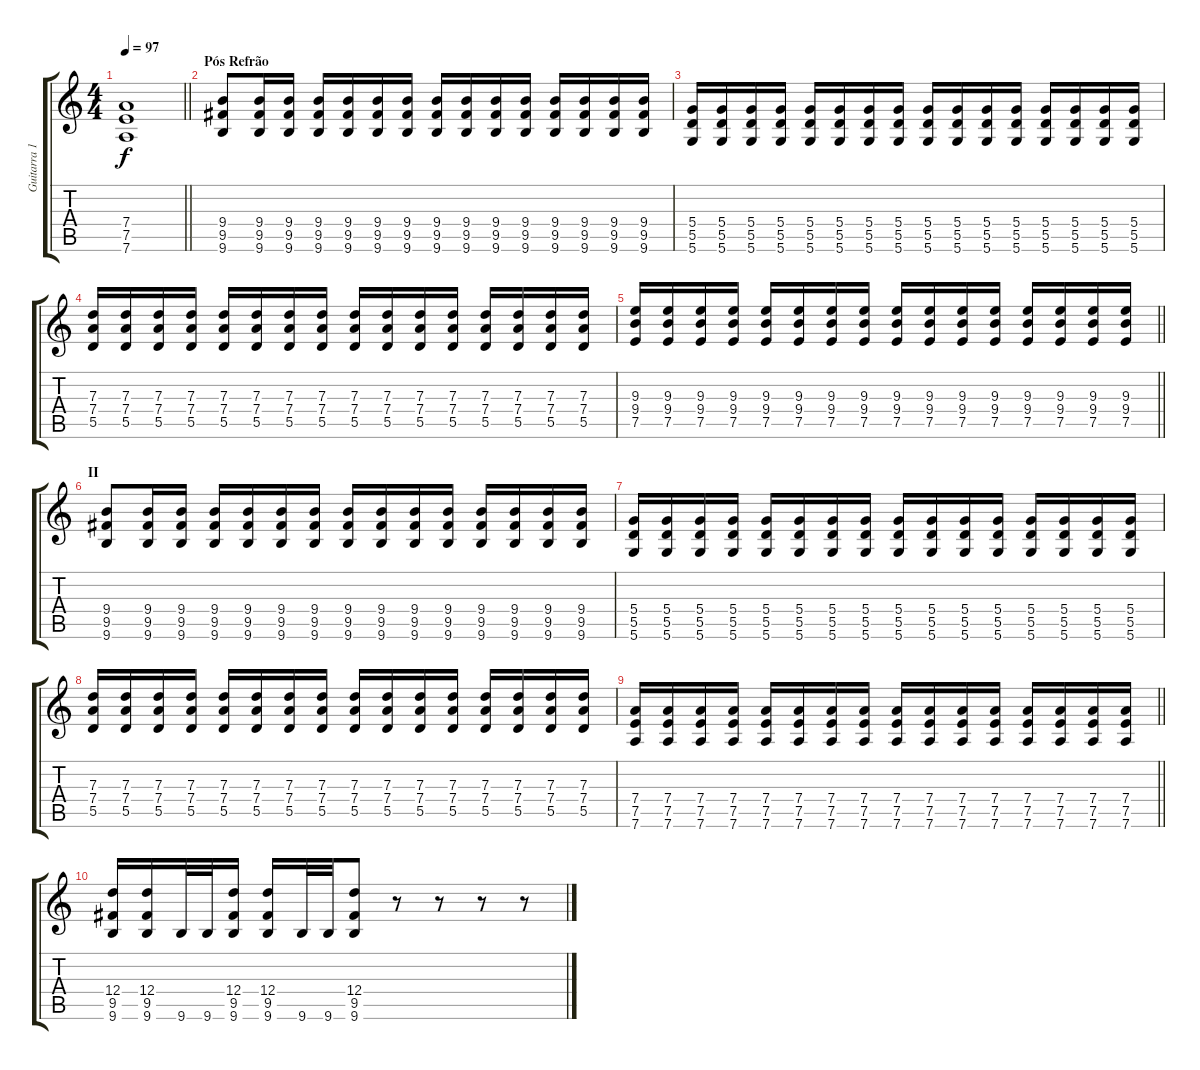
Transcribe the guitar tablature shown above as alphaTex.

\track ("Guitarra 1" "Guitarra 1") {instrument distortionguitar}
\staff {score tabs}
\tuning (E4 B3 G3 D3 A2 D2) {hide}
\ts (4 4)
\tempo 97
\clef g2
\barLineRight lightlight
\ks c
(7.4 7.5 7.6).1{dy f} |
\section ("" "Pós Refrão")
(9.4 9.5 9.6).8 (9.4 9.5 9.6).16 (9.4 9.5 9.6).16 (9.4 9.5 9.6).16 (9.4 9.5 9.6).16 (9.4 9.5 9.6).16 (9.4 9.5 9.6).16 (9.4 9.5 9.6).16 (9.4 9.5 9.6).16 (9.4 9.5 9.6).16 (9.4 9.5 9.6).16 (9.4 9.5 9.6).16 (9.4 9.5 9.6).16 (9.4 9.5 9.6).16 (9.4 9.5 9.6).16 |
(5.4 5.5 5.6).16 (5.4 5.5 5.6).16 (5.4 5.5 5.6).16 (5.4 5.5 5.6).16 (5.4 5.5 5.6).16 (5.4 5.5 5.6).16 (5.4 5.5 5.6).16 (5.4 5.5 5.6).16 (5.4 5.5 5.6).16 (5.4 5.5 5.6).16 (5.4 5.5 5.6).16 (5.4 5.5 5.6).16 (5.4 5.5 5.6).16 (5.4 5.5 5.6).16 (5.4 5.5 5.6).16 (5.4 5.5 5.6).16 |
(7.3 7.4 5.5).16 (7.3 7.4 5.5).16 (7.3 7.4 5.5).16 (7.3 7.4 5.5).16 (7.3 7.4 5.5).16 (7.3 7.4 5.5).16 (7.3 7.4 5.5).16 (7.3 7.4 5.5).16 (7.3 7.4 5.5).16 (7.3 7.4 5.5).16 (7.3 7.4 5.5).16 (7.3 7.4 5.5).16 (7.3 7.4 5.5).16 (7.3 7.4 5.5).16 (7.3 7.4 5.5).16 (7.3 7.4 5.5).16 |
\barLineRight lightlight
(9.3 9.4 7.5).16 (9.3 9.4 7.5).16 (9.3 9.4 7.5).16 (9.3 9.4 7.5).16 (9.3 9.4 7.5).16 (9.3 9.4 7.5).16 (9.3 9.4 7.5).16 (9.3 9.4 7.5).16 (9.3 9.4 7.5).16 (9.3 9.4 7.5).16 (9.3 9.4 7.5).16 (9.3 9.4 7.5).16 (9.3 9.4 7.5).16 (9.3 9.4 7.5).16 (9.3 9.4 7.5).16 (9.3 9.4 7.5).16 |
\section ("" "II")
(9.4 9.5 9.6).8 (9.4 9.5 9.6).16 (9.4 9.5 9.6).16 (9.4 9.5 9.6).16 (9.4 9.5 9.6).16 (9.4 9.5 9.6).16 (9.4 9.5 9.6).16 (9.4 9.5 9.6).16 (9.4 9.5 9.6).16 (9.4 9.5 9.6).16 (9.4 9.5 9.6).16 (9.4 9.5 9.6).16 (9.4 9.5 9.6).16 (9.4 9.5 9.6).16 (9.4 9.5 9.6).16 |
(5.4 5.5 5.6).16 (5.4 5.5 5.6).16 (5.4 5.5 5.6).16 (5.4 5.5 5.6).16 (5.4 5.5 5.6).16 (5.4 5.5 5.6).16 (5.4 5.5 5.6).16 (5.4 5.5 5.6).16 (5.4 5.5 5.6).16 (5.4 5.5 5.6).16 (5.4 5.5 5.6).16 (5.4 5.5 5.6).16 (5.4 5.5 5.6).16 (5.4 5.5 5.6).16 (5.4 5.5 5.6).16 (5.4 5.5 5.6).16 |
(7.3 7.4 5.5).16 (7.3 7.4 5.5).16 (7.3 7.4 5.5).16 (7.3 7.4 5.5).16 (7.3 7.4 5.5).16 (7.3 7.4 5.5).16 (7.3 7.4 5.5).16 (7.3 7.4 5.5).16 (7.3 7.4 5.5).16 (7.3 7.4 5.5).16 (7.3 7.4 5.5).16 (7.3 7.4 5.5).16 (7.3 7.4 5.5).16 (7.3 7.4 5.5).16 (7.3 7.4 5.5).16 (7.3 7.4 5.5).16 |
\barLineRight lightlight
(7.4 7.5 7.6).16 (7.4 7.5 7.6).16 (7.4 7.5 7.6).16 (7.4 7.5 7.6).16 (7.4 7.5 7.6).16 (7.4 7.5 7.6).16 (7.4 7.5 7.6).16 (7.4 7.5 7.6).16 (7.4 7.5 7.6).16 (7.4 7.5 7.6).16 (7.4 7.5 7.6).16 (7.4 7.5 7.6).16 (7.4 7.5 7.6).16 (7.4 7.5 7.6).16 (7.4 7.5 7.6).16 (7.4 7.5 7.6).16 |
(12.4 9.5 9.6).16 (12.4 9.5 9.6).16 9.6.32 9.6.32 (12.4 9.5 9.6).16 (12.4 9.5 9.6).16 9.6.32 9.6.32 (12.4 9.5 9.6).8 r.8 r.8 r.8 r.8
